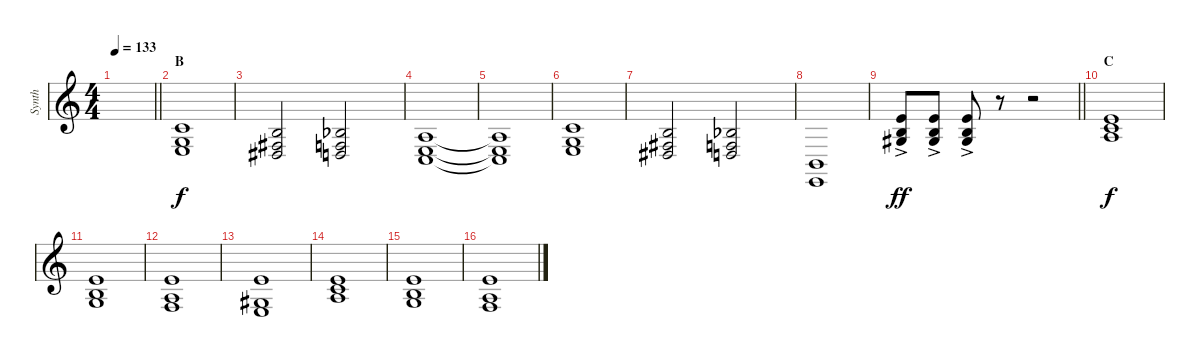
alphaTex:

\track ("Synth" "Synth") {instrument lead8bassandlead}
\staff {score}
\tuning (E4 B3 G3 D3 A2 E2) {hide}
\ts (4 4)
\tempo 133
\clef g2
\barLineRight lightlight
\ks c
|
\section ("" "B")
(1.2 0.3 2.4).1{volume 9 instrument pad7halo} |
(0.2 4.4 6.5).2 (3.3{acc b} 3.4 5.5).2 |
(2.3 2.4 3.5).1 |
(2.3{t} 2.4{t} 3.5{t}).1 |
(1.2 0.3 2.4).1 |
(0.2 4.4 6.5).2 (3.3{acc b} 3.4 5.5).2 |
(2.5 0.6).1 |
\barLineRight lightlight
(0.1{ac} 0.2{ac} 1.3{ac}).8{dy ff} (0.1{ac} 0.2{ac} 1.3{ac}).8 (0.1{ac} 0.2{ac} 1.3{ac}).8 r.8 r.2 |
\section ("" "C")
(0.1 1.2 2.3).1{dy f instrument pad2warm} |
(0.1 0.2 0.3).1 |
(0.1 2.3 3.4).1 |
(0.1 1.3 2.4).1 |
(0.1 1.2 2.3).1 |
(0.1 0.2 0.3).1 |
(0.1 2.3 3.4).1
